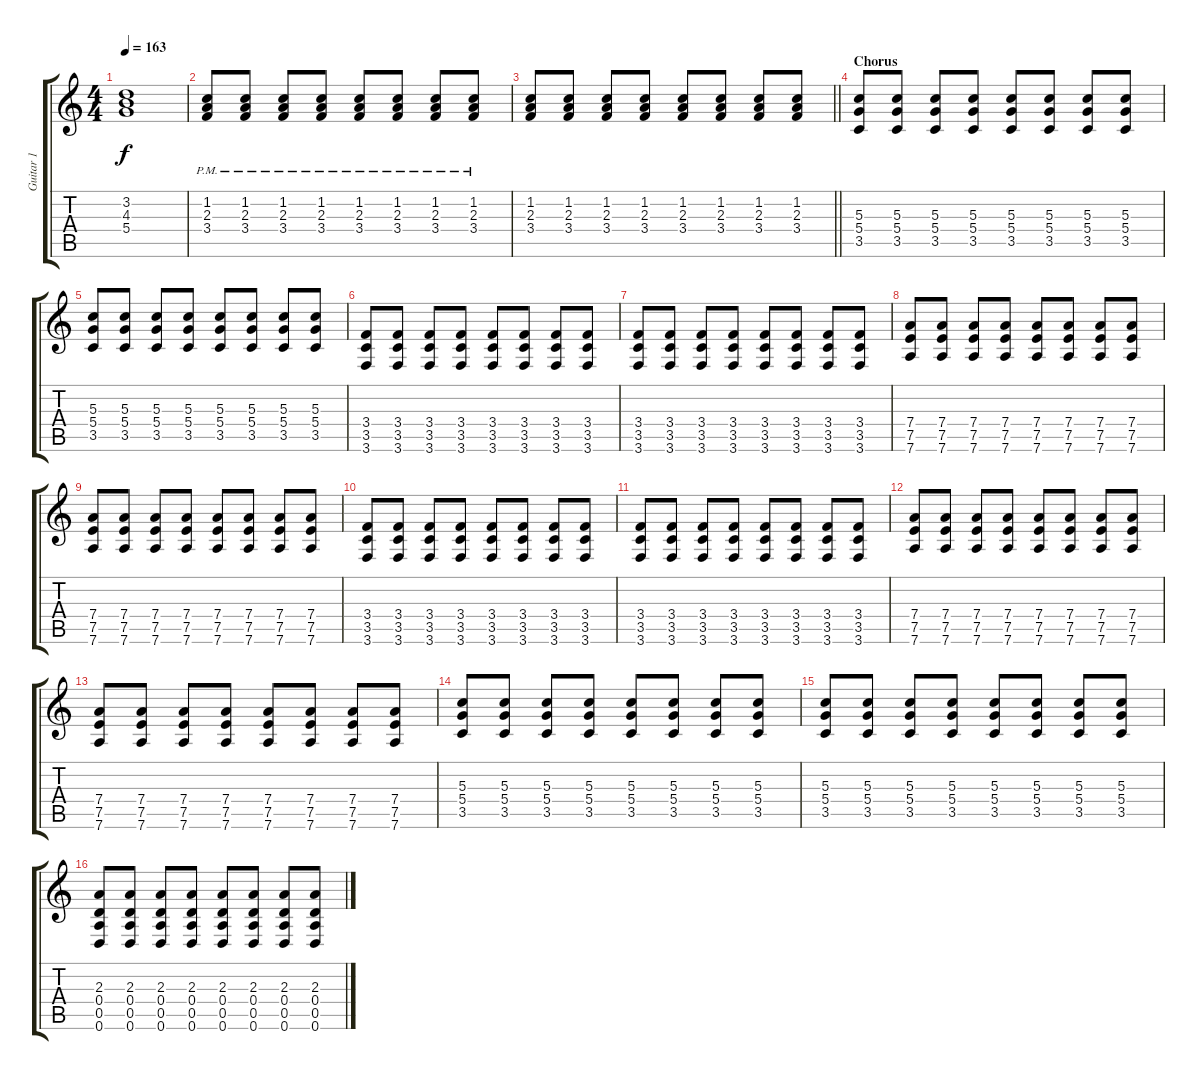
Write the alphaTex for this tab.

\track ("Guitar 1" "Guitar 1") {instrument distortionguitar}
\staff {score tabs}
\tuning (E4 B3 G3 D3 A2 D2) {hide}
\ts (4 4)
\tempo 163
\clef g2
\ks c
(3.2{t} 4.3{t} 5.4{t}).1{dy f} |
(1.2{pm} 2.3{pm} 3.4{pm}).8 (1.2{pm} 2.3{pm} 3.4{pm}).8 (1.2{pm} 2.3{pm} 3.4{pm}).8 (1.2{pm} 2.3{pm} 3.4{pm}).8 (1.2{pm} 2.3{pm} 3.4{pm}).8 (1.2{pm} 2.3{pm} 3.4{pm}).8 (1.2{pm} 2.3{pm} 3.4{pm}).8 (1.2{pm} 2.3{pm} 3.4{pm}).8 |
\barLineRight lightlight
(1.2 2.3 3.4).8 (1.2 2.3 3.4).8 (1.2 2.3 3.4).8 (1.2 2.3 3.4).8 (1.2 2.3 3.4).8 (1.2 2.3 3.4).8 (1.2 2.3 3.4).8 (1.2 2.3 3.4).8 |
\section ("" "Chorus")
(5.3 5.4 3.5).8 (5.3 5.4 3.5).8 (5.3 5.4 3.5).8 (5.3 5.4 3.5).8 (5.3 5.4 3.5).8 (5.3 5.4 3.5).8 (5.3 5.4 3.5).8 (5.3 5.4 3.5).8 |
(5.3 5.4 3.5).8 (5.3 5.4 3.5).8 (5.3 5.4 3.5).8 (5.3 5.4 3.5).8 (5.3 5.4 3.5).8 (5.3 5.4 3.5).8 (5.3 5.4 3.5).8 (5.3 5.4 3.5).8 |
(3.4 3.5 3.6).8 (3.4 3.5 3.6).8 (3.4 3.5 3.6).8 (3.4 3.5 3.6).8 (3.4 3.5 3.6).8 (3.4 3.5 3.6).8 (3.4 3.5 3.6).8 (3.4 3.5 3.6).8 |
(3.4 3.5 3.6).8 (3.4 3.5 3.6).8 (3.4 3.5 3.6).8 (3.4 3.5 3.6).8 (3.4 3.5 3.6).8 (3.4 3.5 3.6).8 (3.4 3.5 3.6).8 (3.4 3.5 3.6).8 |
(7.4 7.5 7.6).8 (7.4 7.5 7.6).8 (7.4 7.5 7.6).8 (7.4 7.5 7.6).8 (7.4 7.5 7.6).8 (7.4 7.5 7.6).8 (7.4 7.5 7.6).8 (7.4 7.5 7.6).8 |
(7.4 7.5 7.6).8 (7.4 7.5 7.6).8 (7.4 7.5 7.6).8 (7.4 7.5 7.6).8 (7.4 7.5 7.6).8 (7.4 7.5 7.6).8 (7.4 7.5 7.6).8 (7.4 7.5 7.6).8 |
(3.4 3.5 3.6).8 (3.4 3.5 3.6).8 (3.4 3.5 3.6).8 (3.4 3.5 3.6).8 (3.4 3.5 3.6).8 (3.4 3.5 3.6).8 (3.4 3.5 3.6).8 (3.4 3.5 3.6).8 |
(3.4 3.5 3.6).8 (3.4 3.5 3.6).8 (3.4 3.5 3.6).8 (3.4 3.5 3.6).8 (3.4 3.5 3.6).8 (3.4 3.5 3.6).8 (3.4 3.5 3.6).8 (3.4 3.5 3.6).8 |
(7.4 7.5 7.6).8 (7.4 7.5 7.6).8 (7.4 7.5 7.6).8 (7.4 7.5 7.6).8 (7.4 7.5 7.6).8 (7.4 7.5 7.6).8 (7.4 7.5 7.6).8 (7.4 7.5 7.6).8 |
(7.4 7.5 7.6).8 (7.4 7.5 7.6).8 (7.4 7.5 7.6).8 (7.4 7.5 7.6).8 (7.4 7.5 7.6).8 (7.4 7.5 7.6).8 (7.4 7.5 7.6).8 (7.4 7.5 7.6).8 |
(5.3 5.4 3.5).8 (5.3 5.4 3.5).8 (5.3 5.4 3.5).8 (5.3 5.4 3.5).8 (5.3 5.4 3.5).8 (5.3 5.4 3.5).8 (5.3 5.4 3.5).8 (5.3 5.4 3.5).8 |
(5.3 5.4 3.5).8 (5.3 5.4 3.5).8 (5.3 5.4 3.5).8 (5.3 5.4 3.5).8 (5.3 5.4 3.5).8 (5.3 5.4 3.5).8 (5.3 5.4 3.5).8 (5.3 5.4 3.5).8 |
(2.3 0.4 0.5 0.6).8 (2.3 0.4 0.5 0.6).8 (2.3 0.4 0.5 0.6).8 (2.3 0.4 0.5 0.6).8 (2.3 0.4 0.5 0.6).8 (2.3 0.4 0.5 0.6).8 (2.3 0.4 0.5 0.6).8 (2.3 0.4 0.5 0.6).8
